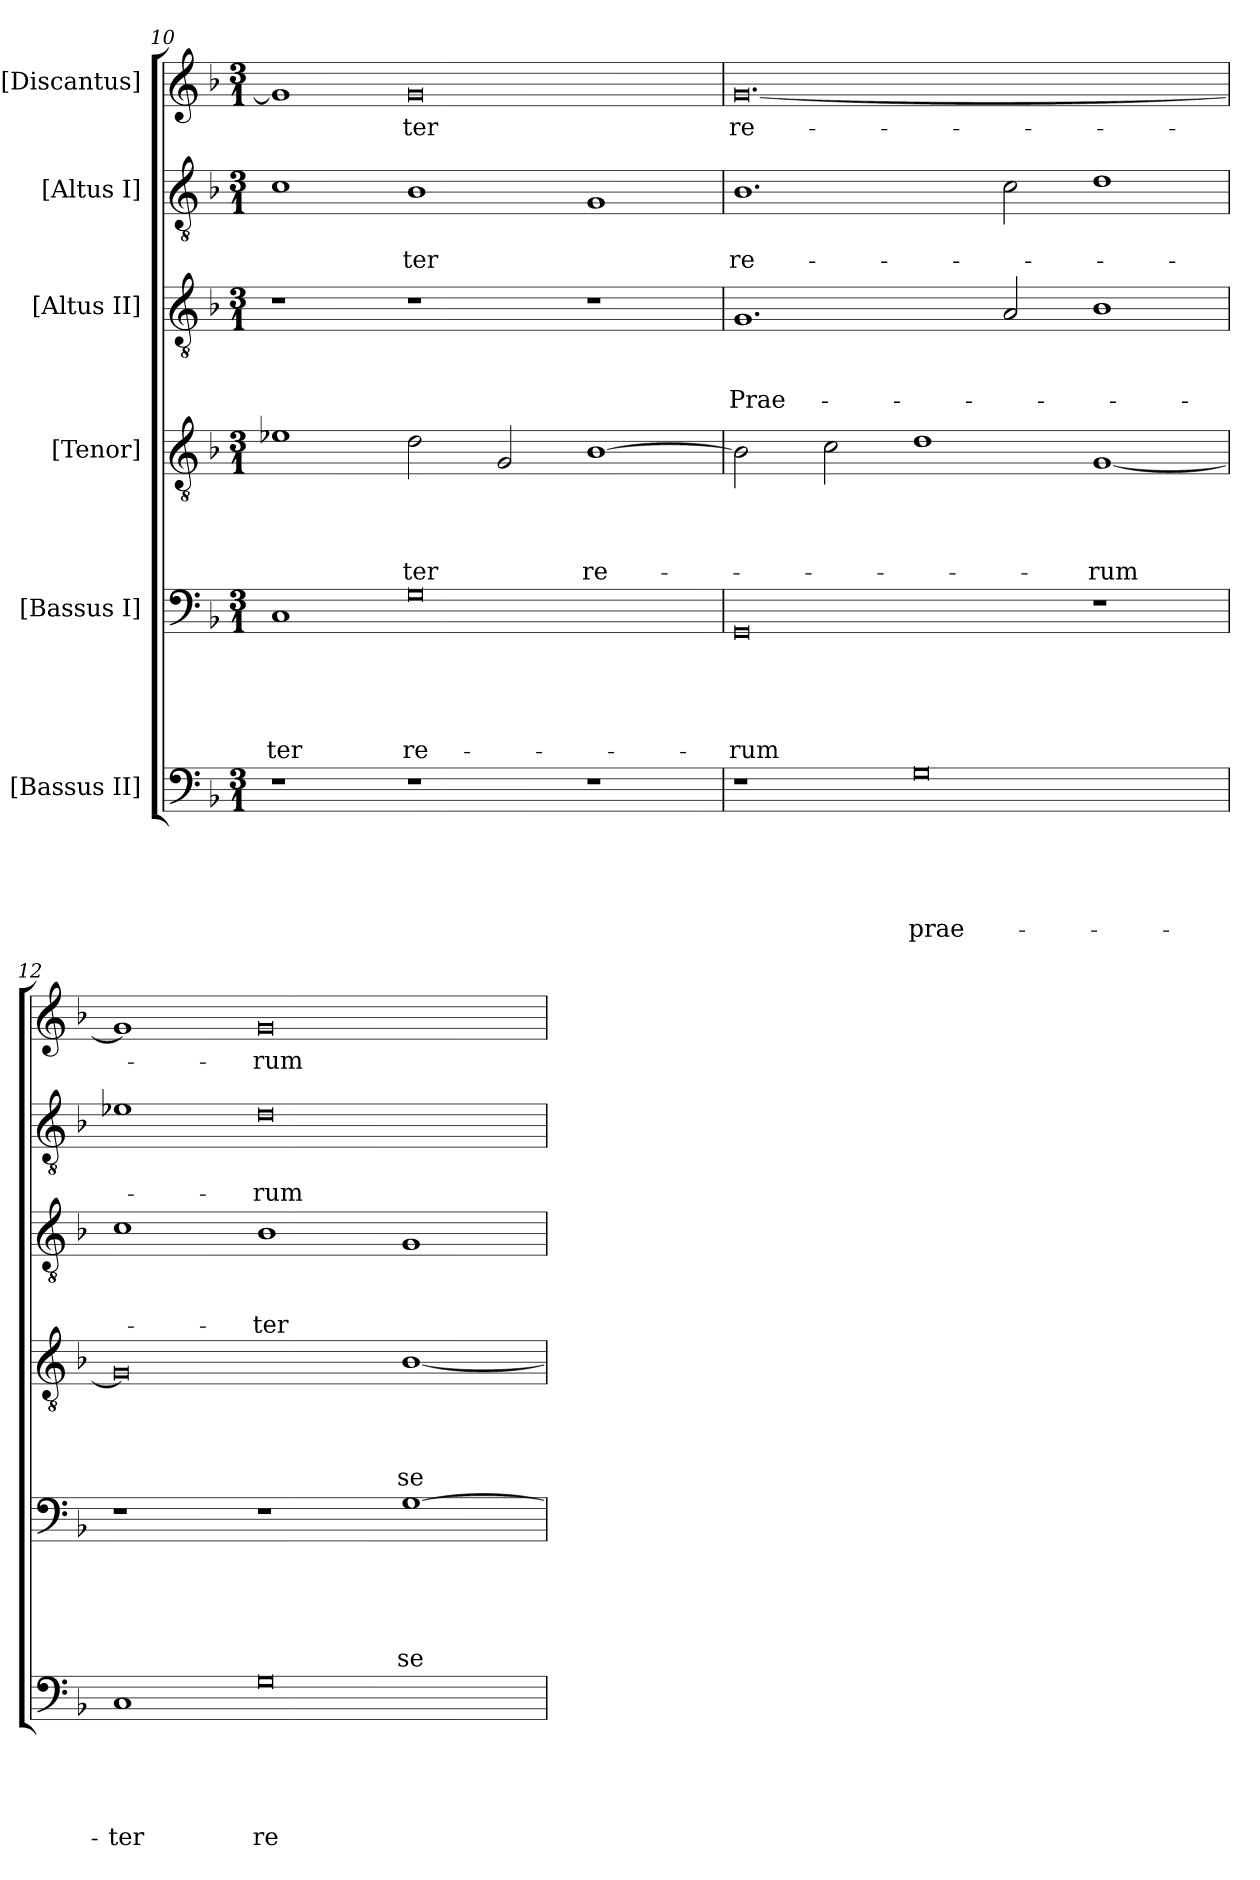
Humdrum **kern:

**kern	**text	**text	**text	**text	**text	**kern	**text	**text	**text	**text	**text	**kern	**text	**text	**text	**text	**kern	**text	**text	**text	**kern	**text	**text	**kern	**text
*part6	*part6	*part6	*part6	*part6	*part6	*part5	*part5	*part5	*part5	*part5	*part5	*part4	*part4	*part4	*part4	*part4	*part3	*part3	*part3	*part3	*part2	*part2	*part2	*part1	*part1
*staff6	*staff6	*staff6	*staff6	*staff6	*staff6	*staff5	*staff5	*staff5	*staff5	*staff5	*staff5	*staff4	*staff4	*staff4	*staff4	*staff4	*staff3	*staff3	*staff3	*staff3	*staff2	*staff2	*staff2	*staff1	*staff1
*I"[Bassus II]	*	*	*	*	*	*I"[Bassus I]	*	*	*	*	*	*I"[Tenor]	*	*	*	*	*I"[Altus II]	*	*	*	*I"[Altus I]	*	*	*I"[Discantus]	*
*clefF4	*	*	*	*	*	*clefF4	*	*	*	*	*	*clefGv2	*	*	*	*	*clefGv2	*	*	*	*clefGv2	*	*	*clefG2	*
*k[b-]	*	*	*	*	*	*k[b-]	*	*	*	*	*	*k[b-]	*	*	*	*	*k[b-]	*	*	*	*k[b-]	*	*	*k[b-]	*
*M3/1	*	*	*	*	*	*M3/1	*	*	*	*	*	*M3/1	*	*	*	*	*M3/1	*	*	*	*M3/1	*	*	*M3/1	*
=10	=10	=10	=10	=10	=10	=10	=10	=10	=10	=10	=10	=10	=10	=10	=10	=10	=10	=10	=10	=10	=10	=10	=10	=10	=10
1r	.	.	.	.	.	1C/	.	.	.	.	-ter	1e-X\	.	.	.	.	1r	.	.	.	1c\	.	.	1g/]	.
1r	.	.	.	.	.	0G\	.	.	.	.	re-	2d\	.	.	.	-ter	1r	.	.	.	1B-\	.	-ter	0g/	-ter
.	.	.	.	.	.	.	.	.	.	.	.	2G/	.	.	.	.	.	.	.	.	.	.	.	.	.
1r	.	.	.	.	.	.	.	.	.	.	.	[1B-\	.	.	.	re-	1r	.	.	.	1G/	.	.	.	.
=11	=11	=11	=11	=11	=11	=11	=11	=11	=11	=11	=11	=11	=11	=11	=11	=11	=11	=11	=11	=11	=11	=11	=11	=11	=11
1r	.	.	.	.	.	0GG/	.	.	.	.	-rum	2B-\]	.	.	.	.	1.G/	.	.	Prae-	1.B-\	.	-re-	[0.g/	re-
.	.	.	.	.	.	.	.	.	.	.	.	2c\	.	.	.	.	.	.	.	.	.	.	.	.	.
0G\	.	.	.	.	prae-	.	.	.	.	.	.	1d\	.	.	.	.	.	.	.	.	.	.	.	.	.
.	.	.	.	.	.	.	.	.	.	.	.	.	.	.	.	.	2A/	.	.	.	2c\	.	.	.	.
.	.	.	.	.	.	1r	.	.	.	.	.	[1G/	.	.	.	-rum	1B-\	.	.	.	1d\	.	.	.	.
=12	=12	=12	=12	=12	=12	=12	=12	=12	=12	=12	=12	=12	=12	=12	=12	=12	=12	=12	=12	=12	=12	=12	=12	=12	=12
1C/	.	.	.	.	-ter	1r	.	.	.	.	.	0G\]	.	.	.	.	1c\	.	.	.	1e-X\	.	.	1g/]	.
0G\	.	.	.	.	re-	1r	.	.	.	.	.	.	.	.	.	.	1B-\	.	.	-ter	0d\	.	rum-	0g/	-rum
.	.	.	.	.	.	[1G\	.	.	.	.	se-	[1B-/	.	.	.	se-	1G/	.	.	.	.	.	.	.	.
=	=	=	=	=	=	=	=	=	=	=	=	=	=	=	=	=	=	=	=	=	=	=	=	=	=
*-	*-	*-	*-	*-	*-	*-	*-	*-	*-	*-	*-	*-	*-	*-	*-	*-	*-	*-	*-	*-	*-	*-	*-	*-	*-
